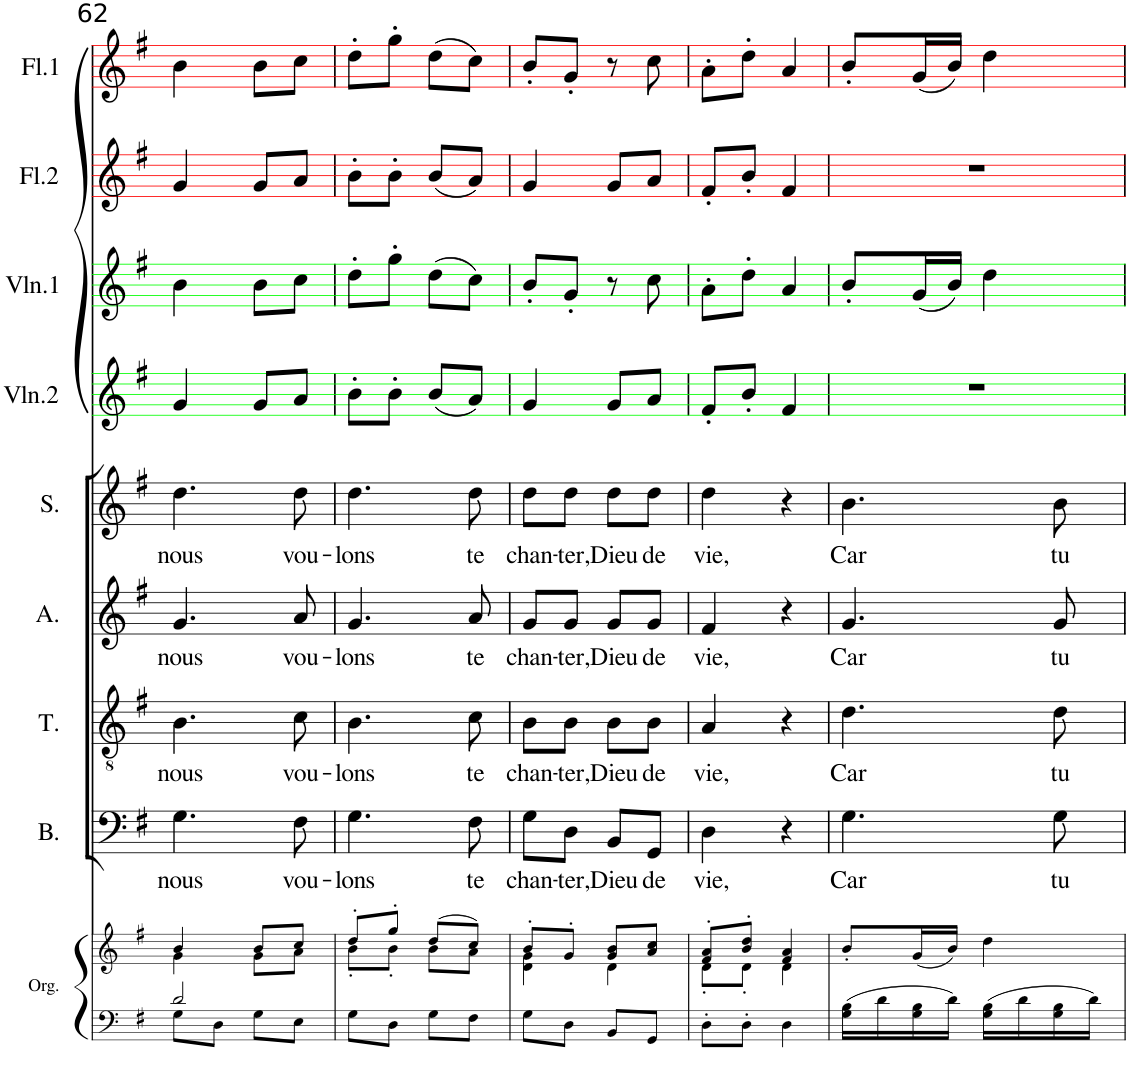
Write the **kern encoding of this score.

**kern	**kern	**kern	**text	**kern	**text	**kern	**text	**kern	**text	**kern	**kern	**kern	**kern
*part9	*part9	*part8	*part8	*part7	*part7	*part6	*part6	*part5	*part5	*part4	*part3	*part2	*part1
*staff10	*staff9	*staff8	*staff8	*staff7	*staff7	*staff6	*staff6	*staff5	*staff5	*staff4	*staff3	*staff2	*staff1
*I"Orgue	*	*I"Bass	*	*I"Ténor	*	*I"Alto	*	*I"Soprano	*	*I"Violon 2	*I"Violon 1	*I"Flûte 2	*I"Flûte 1
*I'Org.	*	*I'B.	*	*I'T.	*	*I'A.	*	*I'S.	*	*I'Vln.2	*I'Vln.1	*I'Fl.2	*I'Fl.1
!!LO:PB:g=z
*clefF4	*clefG2	*clefF4	*	*clefGv2	*	*clefG2	*	*clefG2	*	*clefG2	*clefG2	*clefG2	*clefG2
*k[f#]	*k[f#]	*k[f#]	*	*k[f#]	*	*k[f#]	*	*k[f#]	*	*k[f#]	*k[f#]	*k[f#]	*k[f#]
*M2/4	*M2/4	*M2/4	*	*M2/4	*	*M2/4	*	*M2/4	*	*M2/4	*M2/4	*M2/4	*M2/4
=62	=62	=62	=62	=62	=62	=62	=62	=62	=62	=62	=62	=62	=62
*^	*^	*	*	*	*	*	*	*	*	*	*	*	*
!	!	!	!	!	!LO:LY:b	!	!LO:LY:b	!	!LO:LY:b	!	!LO:LY:b	!	!	!	!
2d/	8G\L	4b/	4g\	4.G\	nous	4.B\	nous	4.g/	nous	4.dd\	nous	4g/	4b\	4g/	4b\
.	8D\J	.	.	.	.	.	.	.	.	.	.	.	.	.	.
.	8G\L	8b/L	8g\L	.	.	.	.	.	.	.	.	8g/L	8b\L	8g/L	8b\L
!	!	!	!	!	!LO:LY:b	!	!LO:LY:b	!	!LO:LY:b	!	!LO:LY:b	!	!	!	!
.	8E\J	8cc/J	8a\J	8F#\	vou-	8c\	vou-	8a/	vou-	8dd\	vou-	8a/J	8cc\J	8a/J	8cc\J
=63	=63	=63	=63	=63	=63	=63	=63	=63	=63	=63	=63	=63	=63	=63	=63
!	!	!	!	!	!LO:LY:b	!	!LO:LY:b	!	!LO:LY:b	!	!LO:LY:b	!	!	!	!
*v	*v	*	*	*	*	*	*	*	*	*	*	*	*	*	*
8G\L	8dd'/L	8b'\L	4.G\	-lons	4.B\	-lons	4.g/	-lons	4.dd\	-lons	8b'\L	8dd'\L	8b'\L	8dd'\L
8D\J	8gg'/J	8b'\J	.	.	.	.	.	.	.	.	8b'\J	8gg'\J	8b'\J	8gg'\J
8G\L	(8dd/L	8b\L	.	.	.	.	.	.	.	.	(8b/L	(8dd\L	(8b/L	(8dd\L
!	!	!	!	!LO:LY:b	!	!LO:LY:b	!	!LO:LY:b	!	!LO:LY:b	!	!	!	!
8F#\J	8cc/J)	8a\J	8F#\	te	8c\	te	8a/	te	8dd\	te	8a/J)	8cc\J)	8a/J)	8cc\J)
=64	=64	=64	=64	=64	=64	=64	=64	=64	=64	=64	=64	=64	=64	=64
!	!	!	!	!LO:LY:b	!	!LO:LY:b	!	!LO:LY:b	!	!LO:LY:b	!	!	!	!
8G\L	8b'/L	4d\ 4g\	8G\L	chan-	8B\L	chan-	8g/L	chan-	8dd\L	chan-	4g/	8b'/L	4g/	8b'/L
!	!	!	!	!LO:LY:b	!	!LO:LY:b	!	!LO:LY:b	!	!LO:LY:b	!	!	!	!
8D\J	8g'/J	.	8D\J	-ter,	8B\J	-ter,	8g/J	-ter,	8dd\J	-ter,	.	8g'/J	.	8g'/J
!	!	!	!	!LO:LY:b	!	!LO:LY:b	!	!LO:LY:b	!	!LO:LY:b	!	!	!	!
8BB/L	8g/ 8b/L	4d\	8BB/L	Dieu	8B\L	Dieu	8g/L	Dieu	8dd\L	Dieu	8g/L	8r	8g/L	8r
!	!	!	!	!LO:LY:b	!	!LO:LY:b	!	!LO:LY:b	!	!LO:LY:b	!	!	!	!
8GG/J	8a/ 8cc/J	.	8GG/J	de	8B\J	de	8g/J	de	8dd\J	de	8a/J	8cc\	8a/J	8cc\
=65	=65	=65	=65	=65	=65	=65	=65	=65	=65	=65	=65	=65	=65	=65
!	!	!	!	!LO:LY:b	!	!LO:LY:b	!	!LO:LY:b	!	!LO:LY:b	!	!	!	!
8D'\L	8f#/' 8a/'L	8d'\L	4D\	vie,	4A/	vie,	4f#/	vie,	4dd\	vie,	8f#'/L	8a'\L	8f#'/L	8a'\L
8D'\J	8b/' 8dd/'J	8d'\J	.	.	.	.	.	.	.	.	8b'/J	8dd'\J	8b'/J	8dd'\J
4D\	4f#/ 4a/	4d\	4r	.	4r	.	4r	.	4r	.	4f#/	4a/	4f#/	4a/
=66	=66	=66	=66	=66	=66	=66	=66	=66	=66	=66	=66	=66	=66	=66
!	!	!	!	!LO:LY:b	!	!LO:LY:b	!	!LO:LY:b	!	!LO:LY:b	!	!	!	!
*	*v	*v	*	*	*	*	*	*	*	*	*	*	*	*
16G\ 16B\LL	8b'/L	4.G\	Car	4.d\	Car	4.g/	Car	4.b\	Car	2r	8b'/L	2r	8b'/L
16d\	.	.	.	.	.	.	.	.	.	.	.	.	.
16G\ 16B\	(16g/L	.	.	.	.	.	.	.	.	.	(16g/L	.	(16g/L
16d\JJ	16b/JJ)	.	.	.	.	.	.	.	.	.	16b/JJ)	.	16b/JJ)
16G\ 16B\LL	4dd\	.	.	.	.	.	.	.	.	.	4dd\	.	4dd\
16d\	.	.	.	.	.	.	.	.	.	.	.	.	.
!	!	!	!LO:LY:b	!	!LO:LY:b	!	!LO:LY:b	!	!LO:LY:b	!	!	!	!
16G\ 16B\	.	8G\	tu	8d\	tu	8g/	tu	8b\	tu	.	.	.	.
16d\JJ	.	.	.	.	.	.	.	.	.	.	.	.	.
=	=	=	=	=	=	=	=	=	=	=	=	=	=
*-	*-	*-	*-	*-	*-	*-	*-	*-	*-	*-	*-	*-	*-
